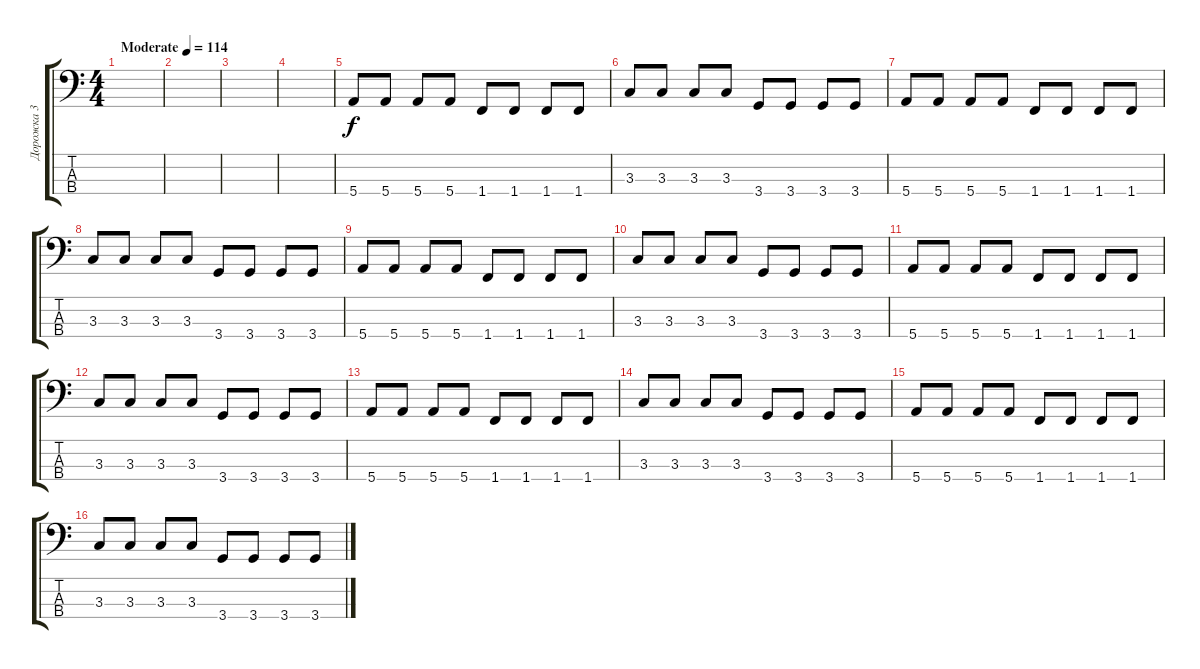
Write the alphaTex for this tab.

\track ("Дорожка 3" "Дорожка 3") {instrument electricbassfinger}
\staff {score tabs}
\tuning (G2 D2 A1 E1) {hide}
\ts (4 4)
\tempo (114 "Moderate")
\clef f4
\ks c
|
|
|
|
5.4.8 5.4.8 5.4.8 5.4.8 1.4.8 1.4.8 1.4.8 1.4.8 |
3.3.8 3.3.8 3.3.8 3.3.8 3.4.8 3.4.8 3.4.8 3.4.8 |
5.4.8 5.4.8 5.4.8 5.4.8 1.4.8 1.4.8 1.4.8 1.4.8 |
3.3.8 3.3.8 3.3.8 3.3.8 3.4.8 3.4.8 3.4.8 3.4.8 |
5.4.8 5.4.8 5.4.8 5.4.8 1.4.8 1.4.8 1.4.8 1.4.8 |
3.3.8 3.3.8 3.3.8 3.3.8 3.4.8 3.4.8 3.4.8 3.4.8 |
5.4.8 5.4.8 5.4.8 5.4.8 1.4.8 1.4.8 1.4.8 1.4.8 |
3.3.8 3.3.8 3.3.8 3.3.8 3.4.8 3.4.8 3.4.8 3.4.8 |
5.4.8 5.4.8 5.4.8 5.4.8 1.4.8 1.4.8 1.4.8 1.4.8 |
3.3.8 3.3.8 3.3.8 3.3.8 3.4.8 3.4.8 3.4.8 3.4.8 |
5.4.8 5.4.8 5.4.8 5.4.8 1.4.8 1.4.8 1.4.8 1.4.8 |
3.3.8 3.3.8 3.3.8 3.3.8 3.4.8 3.4.8 3.4.8 3.4.8
